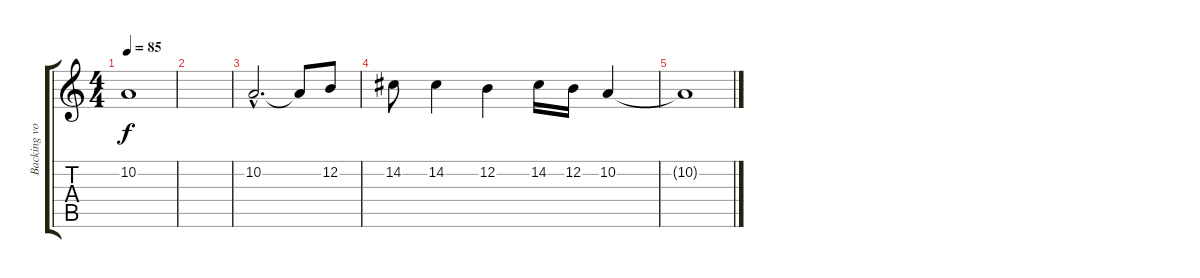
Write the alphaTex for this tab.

\track ("Backing vox" "Backing vo") {instrument choiraahs}
\staff {score tabs}
\tuning (E4 B3 G3 D3 A2 D2) {hide}
\ts (4 4)
\tempo 85
\clef g2
\ks c
10.2{t}.1{dy f volume 0} |
|
10.2{hac}.2{d volume 9} 10.2{t}.8 12.2.8 |
14.2.8 14.2.4 12.2.4 14.2.16 12.2.16 10.2.4 |
10.2{t}.1{volume 0}
